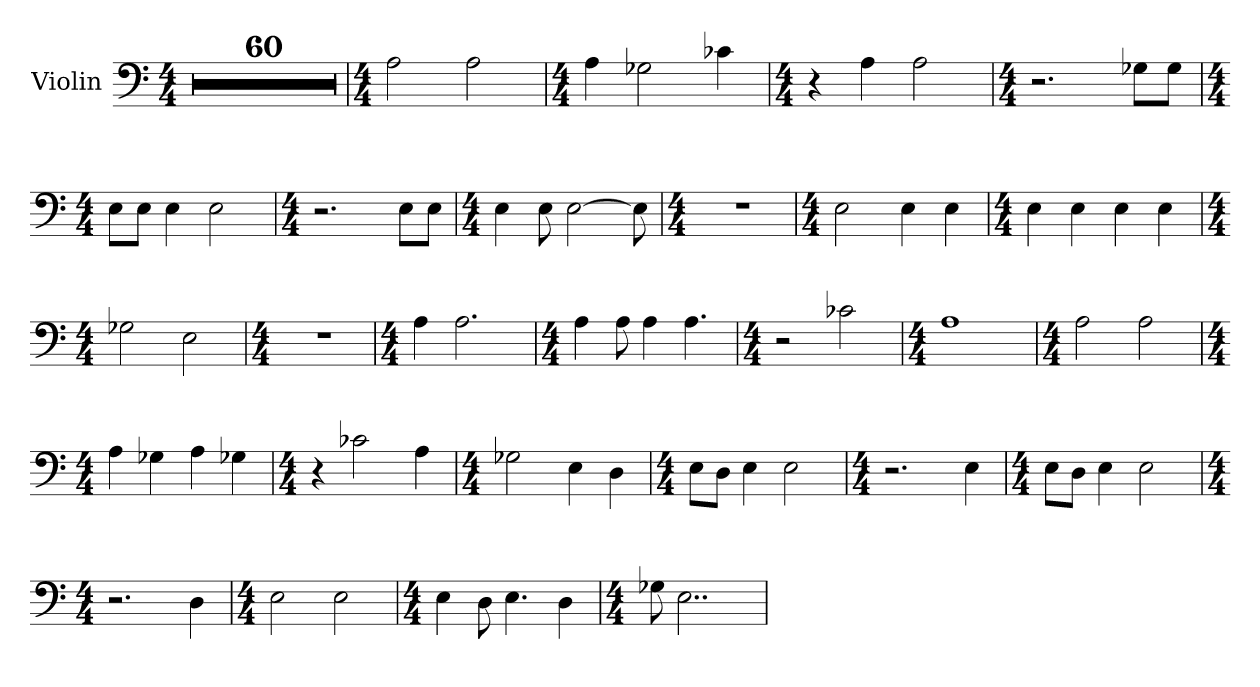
**kern
*part1
*staff1
*I"Violin
*I'Vln
*M4/4
=
1r
=
*M4/4
1r
=
*M4/4
1r
=
*M4/4
1r
=
*M4/4
1r
=
*M4/4
1r
=
*M4/4
1r
=
*M4/4
1r
=
*M4/4
1r
=
*M4/4
1r
=
*M4/4
1r
=
*M4/4
1r
=
*M4/4
1r
=
*M4/4
1r
=
*M4/4
1r
=
*M4/4
1r
=
*M4/4
1r
=
*M4/4
1r
=
*M4/4
1r
=
*M4/4
1r
=
*M4/4
1r
=
*M4/4
1r
=
*M4/4
1r
=
*M4/4
1r
=
*M4/4
1r
=
*M4/4
1r
=
*M4/4
1r
=
*M4/4
1r
=
*M4/4
1r
=
*M4/4
1r
=
*M4/4
1r
=
*M4/4
1r
=
*M4/4
1r
=
*M4/4
1r
=
*M4/4
1r
=
*M4/4
1r
=
*M4/4
1r
=
*M4/4
1r
=
*M4/4
1r
=
*M4/4
1r
=
*M4/4
1r
=
*M4/4
1r
=
*M4/4
1r
=
*M4/4
1r
=
*M4/4
1r
=
*M4/4
1r
=
*M4/4
1r
=
*M4/4
1r
=
*M4/4
1r
=
*M4/4
1r
=
*M4/4
1r
=
*M4/4
1r
=
*M4/4
1r
=
*M4/4
1r
=
*M4/4
1r
=
*M4/4
1r
=
*M4/4
1r
=
*M4/4
1r
=
*M4/4
1r
=
*M4/4
1r
=
*M4/4
2A
2A
=
*M4/4
4A
2G-X
4c-X
=
*M4/4
4r
4A
2A
=
*M4/4
2.r
8G-XL
8G-J
=
*M4/4
8EL
8EJ
4E
2E
=
*M4/4
2.r
8EL
8EJ
=
*M4/4
4E
8E
[2E
8E]
=
*M4/4
1r
=
*M4/4
2E
4E
4E
=
*M4/4
4E
4E
4E
4E
=
*M4/4
2G-X
2E
=
*M4/4
1r
=
*M4/4
4A
2.A
=
*M4/4
4A
8A
4A
4.A
=
*M4/4
2r
2c-X
=
*M4/4
1A
=
*M4/4
2A
2A
=
*M4/4
4A
4G-X
4A
4G-X
=
*M4/4
4r
2c-X
4A
=
*M4/4
2G-X
4E
4D
=
*M4/4
8EL
8DJ
4E
2E
=
*M4/4
2.r
4E
=
*M4/4
8EL
8DJ
4E
2E
=
*M4/4
2.r
4D
=
*M4/4
2E
2E
=
*M4/4
4E
8D
4.E
4D
=
*M4/4
8G-X
2..E
=
*-
